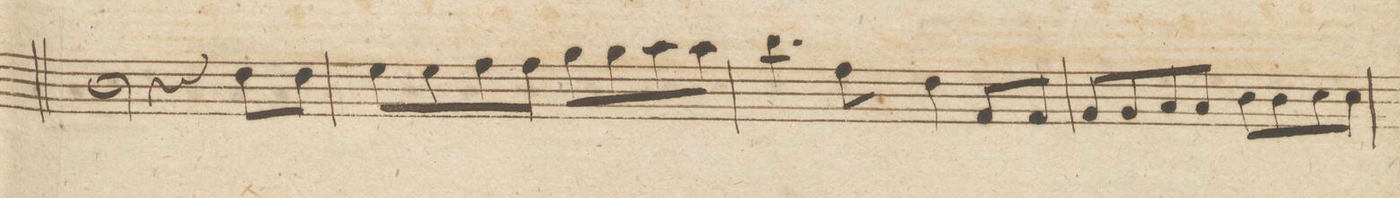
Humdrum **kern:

**kern	**dynam
*I"Viole.	*
*clefC3	*
*k[]	*
*met(c|)	*
*M2/2	*
2c\)	.
4r	.
*Xtremolo	*
8e\L	.
8e\J	.
=224	=224
8f\L	.
8f\	.
8g\	.
8g\J	.
8a\L	.
8a\	.
8b\	.
8b\J	.
=225	=225
4.cc\	.
8g\	.
4e\	.
8G/L	.
8G/J	.
=226	=226
8A/L	.
8A/	.
8B/	.
8B/J	.
8c\L	.
8c\	.
8d\	.
8d\J	.
=227	=227
*-	*-
